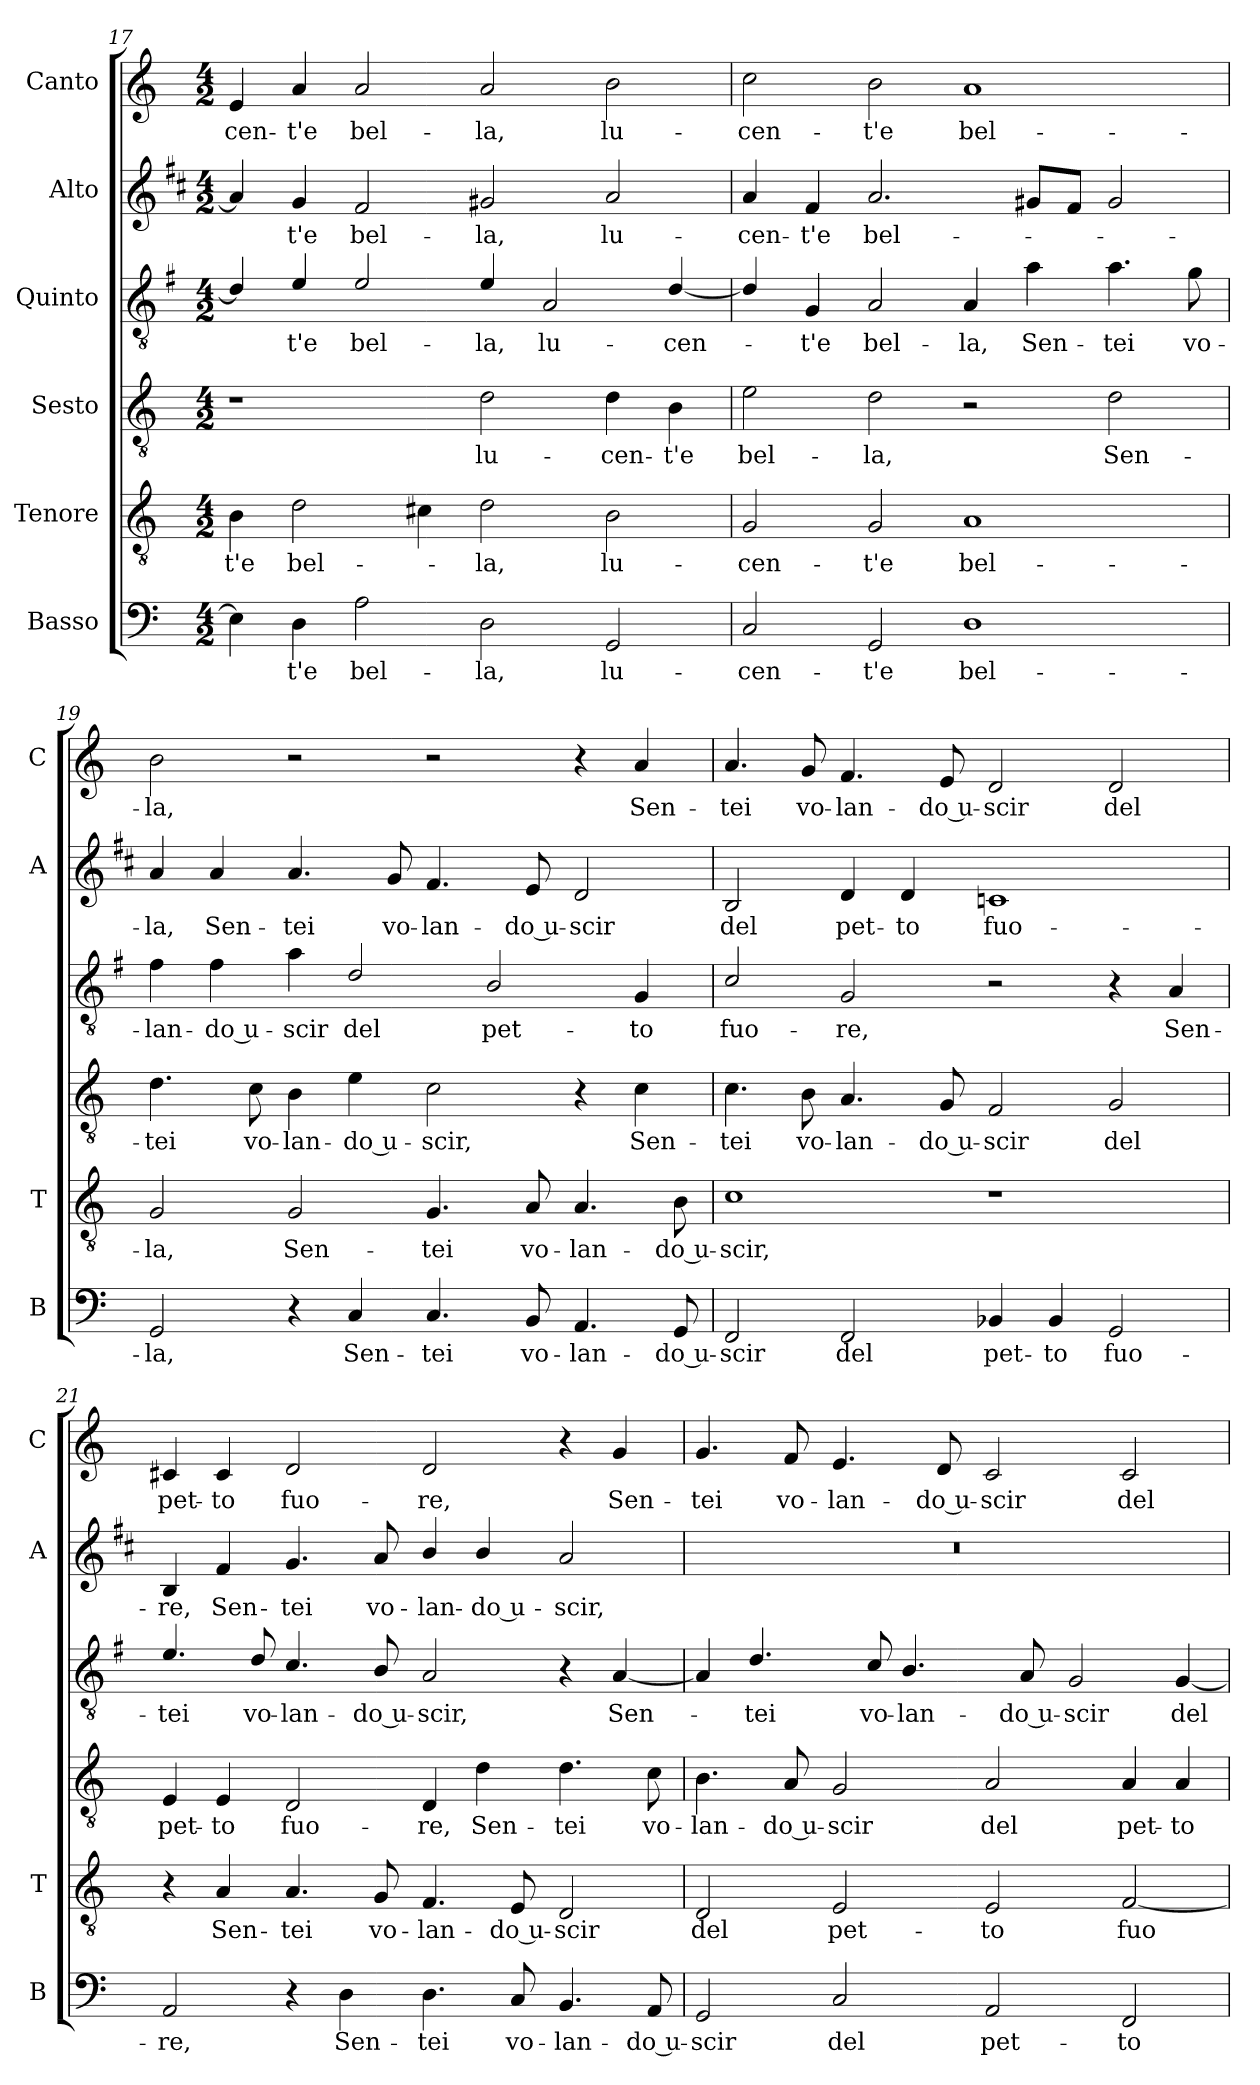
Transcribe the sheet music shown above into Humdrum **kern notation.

**kern	**text	**kern	**text	**kern	**text	**kern	**text	**kern	**text	**kern	**text
*part6	*part6	*part5	*part5	*part4	*part4	*part3	*part3	*part2	*part2	*part1	*part1
*staff6	*staff6	*staff5	*staff5	*staff4	*staff4	*staff3	*staff3	*staff2	*staff2	*staff1	*staff1
*I"Basso	*	*I"Tenore	*	*I"Sesto	*	*I"Quinto	*	*I"Alto	*	*I"Canto	*
*I'B	*	*I'T	*	*	*	*	*	*I'A	*	*I'C	*
*clefF4	*	*clefGv2	*	*clefGv2	*	*clefGv2	*	*clefG2	*	*clefG2	*
*	*	*	*	*	*	*ITrd4c7	*	*ITrd1c2	*	*	*
*k[]	*	*k[]	*	*k[]	*	*k[]	*	*k[]	*	*k[]	*
*C:	*	*C:	*	*C:	*	*C:	*	*C:	*	*C:	*
*M4/2	*	*M4/2	*	*M4/2	*	*M4/2	*	*M4/2	*	*M4/2	*
=17	=17	=17	=17	=17	=17	=17	=17	=17	=17	=17	=17
!	!	!	!LO:LY:b	!	!	!	!	!	!	!	!LO:LY:b
4E\]	.	4B\	-t'e	1r	.	4G/]	.	4g/]	.	4e/	-cen-
!	!LO:LY:b	!	!LO:LY:b	!	!	!	!LO:LY:b	!	!LO:LY:b	!	!LO:LY:b
4D\	-t'e	2d\	bel-	.	.	4A/	-t'e	4f/	-t'e	4a/	-t'e
!	!LO:LY:b	!	!	!	!	!	!LO:LY:b	!	!LO:LY:b	!	!LO:LY:b
2A\	bel-	.	.	.	.	2A/	bel-	2e/	bel-	2a/	bel-
.	.	4c#X\	.	.	.	.	.	.	.	.	.
!	!LO:LY:b	!	!LO:LY:b	!	!LO:LY:b	!	!LO:LY:b	!	!LO:LY:b	!	!LO:LY:b
2D\	-la,	2d\	-la,	2d\	lu-	4A/	-la,	2f#X/	-la,	2a/	-la,
!	!	!	!	!	!	!	!LO:LY:b	!	!	!	!
.	.	.	.	.	.	2D/	lu-	.	.	.	.
!	!LO:LY:b	!	!LO:LY:b	!	!LO:LY:b	!	!	!	!LO:LY:b	!	!LO:LY:b
2GG/	lu-	2B\	lu-	4d\	-cen-	.	.	2g/	lu-	2b\	lu-
!	!	!	!	!	!LO:LY:b	!	!LO:LY:b	!	!	!	!
.	.	.	.	4B\	-t'e	[4G/	-cen-	.	.	.	.
=18	=18	=18	=18	=18	=18	=18	=18	=18	=18	=18	=18
!	!LO:LY:b	!	!LO:LY:b	!	!LO:LY:b	!	!	!	!LO:LY:b	!	!LO:LY:b
2C/	-cen-	2G/	-cen-	2e\	bel-	4G/]	.	4g/	-cen-	2cc\	-cen-
!	!	!	!	!	!	!	!LO:LY:b	!	!LO:LY:b	!	!
.	.	.	.	.	.	4C/	-t'e	4e/	-t'e	.	.
!	!LO:LY:b	!	!LO:LY:b	!	!LO:LY:b	!	!LO:LY:b	!	!LO:LY:b	!	!LO:LY:b
2GG/	-t'e	2G/	-t'e	2d\	-la,	2D/	bel-	2.g/	bel-	2b\	-t'e
!	!LO:LY:b	!	!LO:LY:b	!	!	!	!LO:LY:b	!	!	!	!LO:LY:b
1D	bel-	1A	bel-	2r	.	4D/	-la,	.	.	1a	bel-
!	!	!	!	!	!	!	!LO:LY:b	!	!	!	!
.	.	.	.	.	.	4d\	Sen-	8f#X/L	.	.	.
.	.	.	.	.	.	.	.	8e/J	.	.	.
!	!	!	!	!	!LO:LY:b	!	!LO:LY:b	!	!	!	!
.	.	.	.	2d\	Sen-	4.d\	-tei	2f#/	.	.	.
!	!	!	!	!	!	!	!LO:LY:b	!	!	!	!
.	.	.	.	.	.	8c\	vo-	.	.	.	.
=19	=19	=19	=19	=19	=19	=19	=19	=19	=19	=19	=19
!	!LO:LY:b	!	!LO:LY:b	!	!LO:LY:b	!	!LO:LY:b	!	!LO:LY:b	!	!LO:LY:b
2GG/	-la,	2G/	-la,	4.d\	-tei	4B\	-lan-	4g/	-la,	2b\	-la,
!	!	!	!	!	!	!	!LO:LY:b	!	!LO:LY:b	!	!
.	.	.	.	.	.	4B\	-do u-	4g/	Sen-	.	.
!	!	!	!	!	!LO:LY:b	!	!	!	!	!	!
.	.	.	.	8c\	vo-	.	.	.	.	.	.
!	!	!	!LO:LY:b	!	!LO:LY:b	!	!LO:LY:b	!	!LO:LY:b	!	!
4r	.	2G/	Sen-	4B\	-lan-	4d\	-scir	4.g/	-tei	2r	.
!	!LO:LY:b	!	!	!	!LO:LY:b	!	!LO:LY:b	!	!	!	!
4C/	Sen-	.	.	4e\	-do u-	2G/	del	.	.	.	.
!	!	!	!	!	!	!	!	!	!LO:LY:b	!	!
.	.	.	.	.	.	.	.	8f/	vo-	.	.
!	!LO:LY:b	!	!LO:LY:b	!	!LO:LY:b	!	!	!	!LO:LY:b	!	!
4.C/	-tei	4.G/	-tei	2c\	-scir,	.	.	4.e/	-lan-	2r	.
!	!	!	!	!	!	!	!LO:LY:b	!	!	!	!
.	.	.	.	.	.	2E/	pet-	.	.	.	.
!	!LO:LY:b	!	!LO:LY:b	!	!	!	!	!	!LO:LY:b	!	!
8BB/	vo-	8A/	vo-	.	.	.	.	8d/	-do u-	.	.
!	!LO:LY:b	!	!LO:LY:b	!	!	!	!	!	!LO:LY:b	!	!
4.AA/	-lan-	4.A/	-lan-	4r	.	.	.	2c/	-scir	4r	.
!	!	!	!	!	!LO:LY:b	!	!LO:LY:b	!	!	!	!LO:LY:b
.	.	.	.	4c\	Sen-	4C/	-to	.	.	4a/	Sen-
!	!LO:LY:b	!	!LO:LY:b	!	!	!	!	!	!	!	!
8GG/	-do u-	8B\	-do u-	.	.	.	.	.	.	.	.
!!LO:PB:g=z
=20	=20	=20	=20	=20	=20	=20	=20	=20	=20	=20	=20
!	!LO:LY:b	!	!LO:LY:b	!	!LO:LY:b	!	!LO:LY:b	!	!LO:LY:b	!	!LO:LY:b
2FF/	-scir	1c	-scir,	4.c\	-tei	2F/	fuo-	2A/	del	4.a/	-tei
!	!	!	!	!	!LO:LY:b	!	!	!	!	!	!LO:LY:b
.	.	.	.	8B\	vo-	.	.	.	.	8g/	vo-
!	!LO:LY:b	!	!	!	!LO:LY:b	!	!LO:LY:b	!	!LO:LY:b	!	!LO:LY:b
2FF/	del	.	.	4.A/	-lan-	2C/	-re,	4c/	pet-	4.f/	-lan-
!	!	!	!	!	!	!	!	!	!LO:LY:b	!	!
.	.	.	.	.	.	.	.	4c/	-to	.	.
!	!	!	!	!	!LO:LY:b	!	!	!	!	!	!LO:LY:b
.	.	.	.	8G/	-do u-	.	.	.	.	8e/	-do u-
!	!LO:LY:b	!	!	!	!LO:LY:b	!	!	!	!LO:LY:b	!	!LO:LY:b
4BB-X/	pet-	1r	.	2F/	-scir	2r	.	1B-X	fuo-	2d/	-scir
!	!LO:LY:b	!	!	!	!	!	!	!	!	!	!
4BB-/	-to	.	.	.	.	.	.	.	.	.	.
!	!LO:LY:b	!	!	!	!LO:LY:b	!	!	!	!	!	!LO:LY:b
2GG/	fuo-	.	.	2G/	del	4r	.	.	.	2d/	del
!	!	!	!	!	!	!	!LO:LY:b	!	!	!	!
.	.	.	.	.	.	4D/	Sen-	.	.	.	.
=21	=21	=21	=21	=21	=21	=21	=21	=21	=21	=21	=21
!	!LO:LY:b	!	!	!	!LO:LY:b	!	!LO:LY:b	!	!LO:LY:b	!	!LO:LY:b
2AA/	-re,	4r	.	4E/	pet-	4.A/	-tei	4A/	-re,	4c#X/	pet-
!	!	!	!LO:LY:b	!	!LO:LY:b	!	!	!	!LO:LY:b	!	!LO:LY:b
.	.	4A/	Sen-	4E/	-to	.	.	4e/	Sen-	4c#/	-to
!	!	!	!	!	!	!	!LO:LY:b	!	!	!	!
.	.	.	.	.	.	8G/	vo-	.	.	.	.
!	!	!	!LO:LY:b	!	!LO:LY:b	!	!LO:LY:b	!	!LO:LY:b	!	!LO:LY:b
4r	.	4.A/	-tei	2D/	fuo-	4.F/	-lan-	4.f/	-tei	2d/	fuo-
!	!LO:LY:b	!	!	!	!	!	!	!	!	!	!
4D\	Sen-	.	.	.	.	.	.	.	.	.	.
!	!	!	!LO:LY:b	!	!	!	!LO:LY:b	!	!LO:LY:b	!	!
.	.	8G/	vo-	.	.	8E/	-do u-	8g/	vo-	.	.
!	!LO:LY:b	!	!LO:LY:b	!	!LO:LY:b	!	!LO:LY:b	!	!LO:LY:b	!	!LO:LY:b
4.D\	-tei	4.F/	-lan-	4D/	-re,	2D/	-scir,	4a/	-lan-	2d/	-re,
!	!	!	!	!	!LO:LY:b	!	!	!	!LO:LY:b	!	!
.	.	.	.	4d\	Sen-	.	.	4a/	-do u-	.	.
!	!LO:LY:b	!	!LO:LY:b	!	!	!	!	!	!	!	!
8C/	vo-	8E/	-do u-	.	.	.	.	.	.	.	.
!	!LO:LY:b	!	!LO:LY:b	!	!LO:LY:b	!	!	!	!LO:LY:b	!	!
4.BB/	-lan-	2D/	-scir	4.d\	-tei	4r	.	2g/	-scir,	4r	.
!	!	!	!	!	!	!	!LO:LY:b	!	!	!	!LO:LY:b
.	.	.	.	.	.	[4D/	Sen-	.	.	4g/	Sen-
!	!LO:LY:b	!	!	!	!LO:LY:b	!	!	!	!	!	!
8AA/	-do u-	.	.	8c\	vo-	.	.	.	.	.	.
=22	=22	=22	=22	=22	=22	=22	=22	=22	=22	=22	=22
!	!LO:LY:b	!	!LO:LY:b	!	!LO:LY:b	!	!	!	!	!	!LO:LY:b
2GG/	-scir	2D/	del	4.B\	-lan-	4D/]	.	0r	.	4.g/	-tei
!	!	!	!	!	!	!	!LO:LY:b	!	!	!	!
.	.	.	.	.	.	4.G/	-tei	.	.	.	.
!	!	!	!	!	!LO:LY:b	!	!	!	!	!	!LO:LY:b
.	.	.	.	8A/	-do u-	.	.	.	.	8f/	vo-
!	!LO:LY:b	!	!LO:LY:b	!	!LO:LY:b	!	!	!	!	!	!LO:LY:b
2C/	del	2E/	pet-	2G/	-scir	.	.	.	.	4.e/	-lan-
!	!	!	!	!	!	!	!LO:LY:b	!	!	!	!
.	.	.	.	.	.	8F/	vo-	.	.	.	.
!	!	!	!	!	!	!	!LO:LY:b	!	!	!	!
.	.	.	.	.	.	4.E/	-lan-	.	.	.	.
!	!	!	!	!	!	!	!	!	!	!	!LO:LY:b
.	.	.	.	.	.	.	.	.	.	8d/	-do u-
!	!LO:LY:b	!	!LO:LY:b	!	!LO:LY:b	!	!	!	!	!	!LO:LY:b
2AA/	pet-	2E/	-to	2A/	del	.	.	.	.	2c/	-scir
!	!	!	!	!	!	!	!LO:LY:b	!	!	!	!
.	.	.	.	.	.	8D/	-do u-	.	.	.	.
!	!	!	!	!	!	!	!LO:LY:b	!	!	!	!
.	.	.	.	.	.	2C/	-scir	.	.	.	.
!	!LO:LY:b	!	!LO:LY:b	!	!LO:LY:b	!	!	!	!	!	!LO:LY:b
2FF/	-to	[2F/	fuo-	4A/	pet-	.	.	.	.	2c/	del
!	!	!	!	!	!LO:LY:b	!	!LO:LY:b	!	!	!	!
.	.	.	.	4A/	-to	[4C/	del	.	.	.	.
=	=	=	=	=	=	=	=	=	=	=	=
*-	*-	*-	*-	*-	*-	*-	*-	*-	*-	*-	*-
